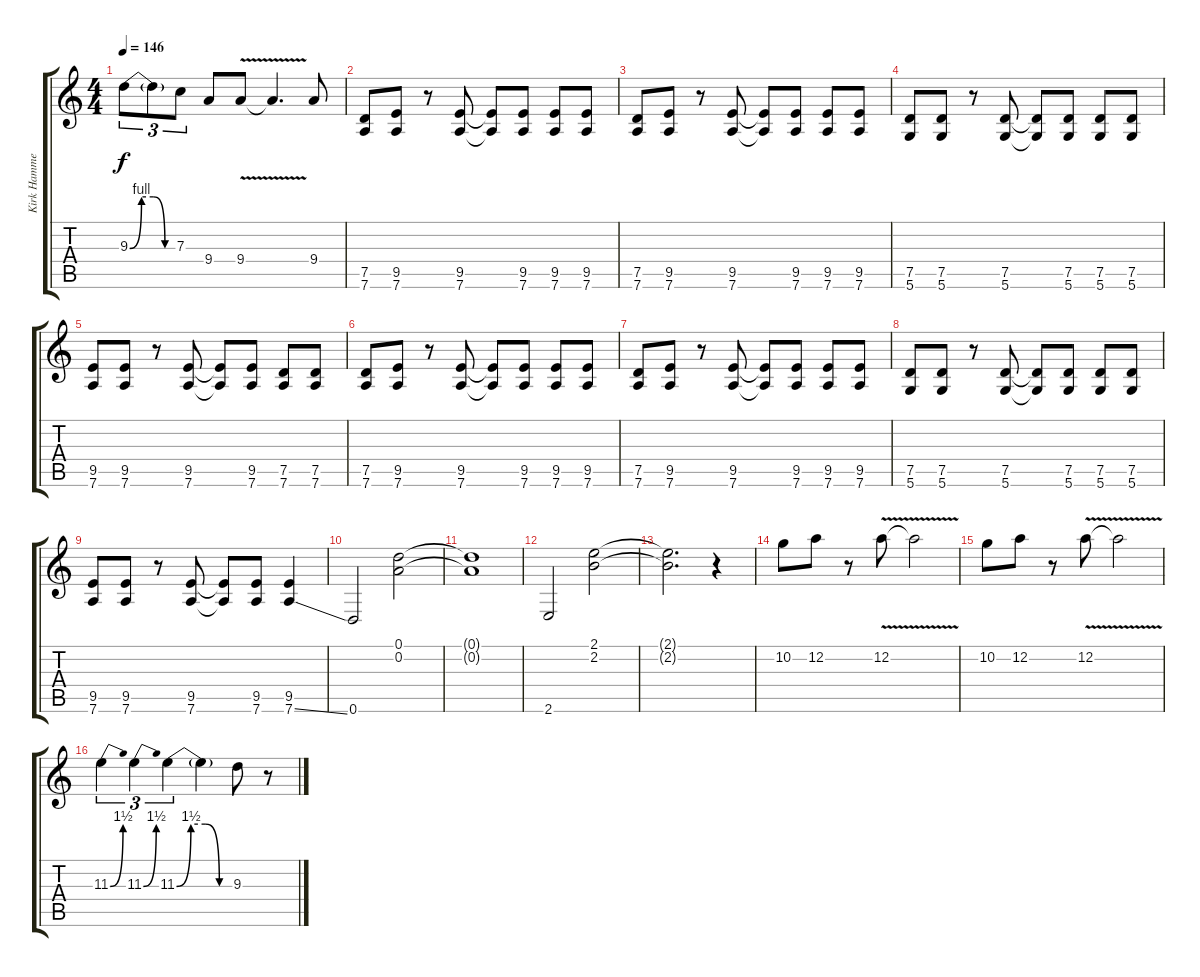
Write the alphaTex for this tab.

\track ("Kirk Hammett" "Kirk Hamme") {instrument distortionguitar}
\staff {score tabs}
\tuning (D4 A3 F3 C3 G2 D2) {hide}
\ts (4 4)
\tempo 146
\clef g2
\ks c
9.3{be (custom 0 0 15 4 30 4 45 0 60 0)}.8{tu (3 2) dy f} 9.3{t}.8{tu (3 2)} 7.3.8{tu (3 2)} 9.4.8 9.4{v}.8 9.4{t}.4{d} 9.4.8 |
(7.5 7.6).8 (9.5 7.6).8 r.8 (9.5 7.6).8 (9.5{t} 7.6{t}).8 (9.5 7.6).8 (9.5 7.6).8 (9.5 7.6).8 |
(7.5 7.6).8 (9.5 7.6).8 r.8 (9.5 7.6).8 (9.5{t} 7.6{t}).8 (9.5 7.6).8 (9.5 7.6).8 (9.5 7.6).8 |
(7.5 5.6).8 (7.5 5.6).8 r.8 (7.5 5.6).8 (7.5{t} 5.6{t}).8 (7.5 5.6).8 (7.5 5.6).8 (7.5 5.6).8 |
(9.5 7.6).8 (9.5 7.6).8 r.8 (9.5 7.6).8 (9.5{t} 7.6{t}).8 (9.5 7.6).8 (7.5 7.6).8 (7.5 7.6).8 |
(7.5 7.6).8 (9.5 7.6).8 r.8 (9.5 7.6).8 (9.5{t} 7.6{t}).8 (9.5 7.6).8 (9.5 7.6).8 (9.5 7.6).8 |
(7.5 7.6).8 (9.5 7.6).8 r.8 (9.5 7.6).8 (9.5{t} 7.6{t}).8 (9.5 7.6).8 (9.5 7.6).8 (9.5 7.6).8 |
(7.5 5.6).8 (7.5 5.6).8 r.8 (7.5 5.6).8 (7.5{t} 5.6{t}).8 (7.5 5.6).8 (7.5 5.6).8 (7.5 5.6).8 |
(9.5 7.6).8 (9.5 7.6).8 r.8 (9.5 7.6).8 (9.5{t} 7.6{t}).8 (9.5 7.6).8 (9.5 7.6{ss}).4 |
0.6.2 (0.1 0.2).2 |
(0.1{t} 0.2{t}).1 |
2.6.2 (2.1 2.2).2 |
(2.1{t} 2.2{t}).2{d} r.4 |
10.2.8 12.2.8 r.8 12.2{v}.8 12.2{t}.2 |
10.2.8 12.2.8 r.8 12.2{v}.8 12.2{t}.2 |
11.3{be (bend 0 0 60 6)}.4{tu (3 2)} 11.3{be (bend 0 0 60 6)}.4{tu (3 2)} 11.3{be (custom 0 0 15 6 30 6 45 0 60 0)}.4{tu (3 2)} 11.3{t}.4 9.3.8 r.8
